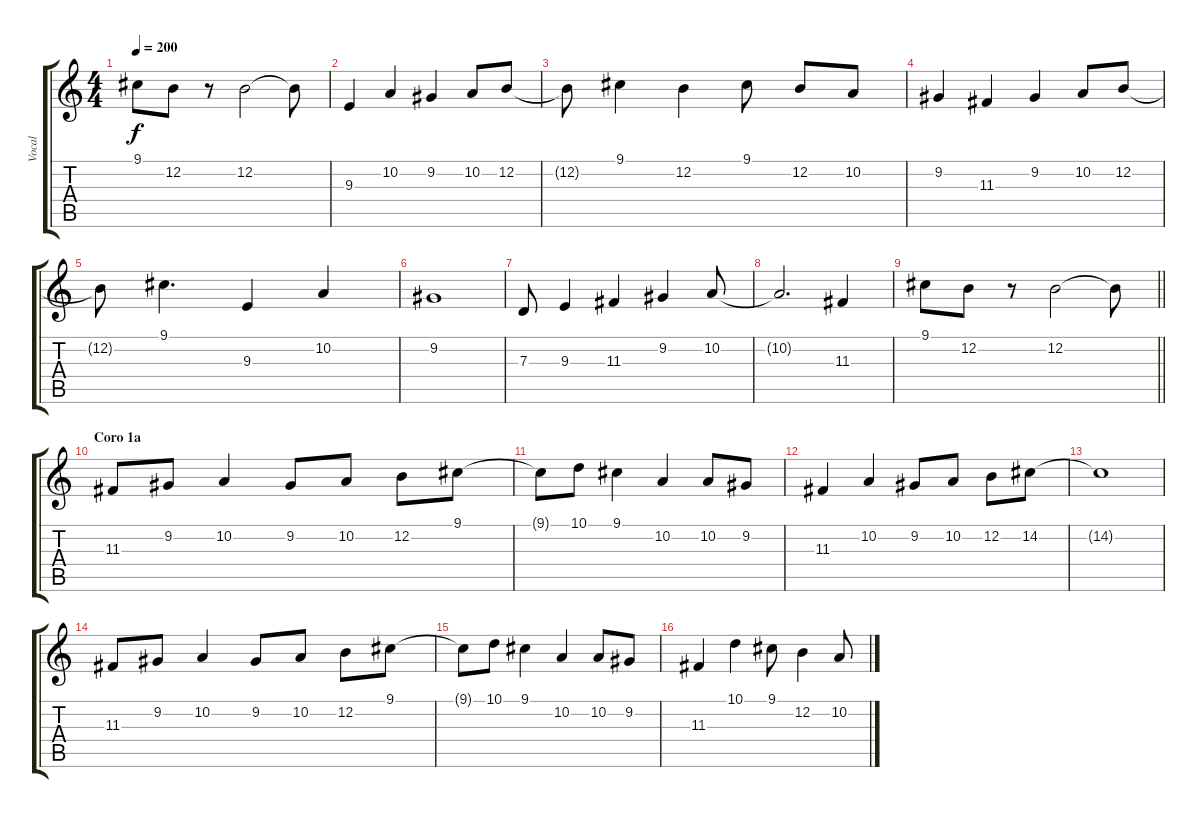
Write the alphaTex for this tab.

\track ("Vocal" "Vocal") {instrument violin}
\staff {score tabs}
\tuning (E4 B3 G3 D3 A2 E2) {hide}
\ts (4 4)
\tempo 200
\clef g2
\ks c
9.1.8{dy f} 12.2.8 r.8 12.2.2 12.2{t}.8 |
9.3.4 10.2.4 9.2.4 10.2.8 12.2.8 |
12.2{t}.8 9.1.4 12.2.4 9.1.8 12.2.8 10.2.8 |
9.2.4 11.3.4 9.2.4 10.2.8 12.2.8 |
12.2{t}.8 9.1.4{d} 9.3.4 10.2.4 |
9.2.1 |
7.3.8 9.3.4 11.3.4 9.2.4 10.2.8 |
10.2{t}.2{d} 11.3.4 |
\barLineRight lightlight
9.1.8 12.2.8 r.8 12.2.2 12.2{t}.8 |
\section ("" "Coro 1a")
11.3.8 9.2.8 10.2.4 9.2.8 10.2.8 12.2.8 9.1.8 |
9.1{t}.8 10.1.8 9.1.4 10.2.4 10.2.8 9.2.8 |
11.3.4 10.2.4 9.2.8 10.2.8 12.2.8 14.2.8 |
14.2{t}.1 |
11.3.8 9.2.8 10.2.4 9.2.8 10.2.8 12.2.8 9.1.8 |
9.1{t}.8 10.1.8 9.1.4 10.2.4 10.2.8 9.2.8 |
11.3.4 10.1.4 9.1.8 12.2.4 10.2.8
